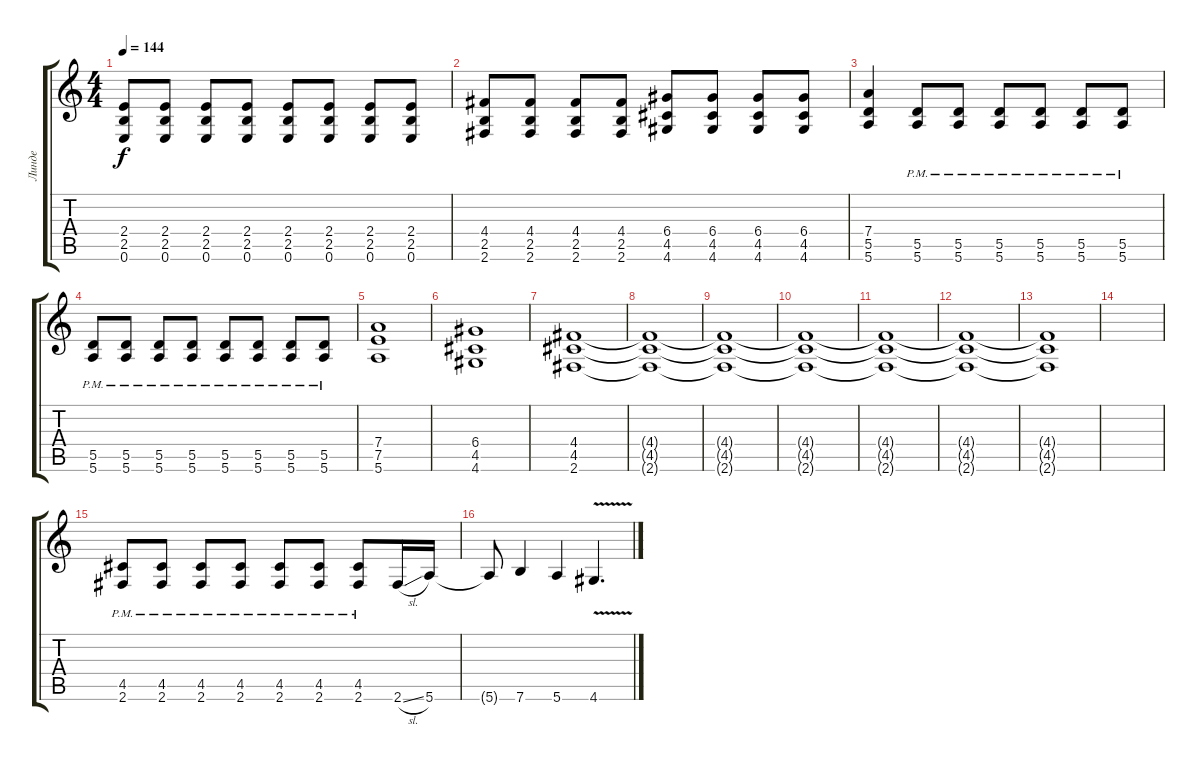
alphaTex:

\track ("Линде" "Линде") {instrument distortionguitar}
\staff {score tabs}
\tuning (E4 B3 G3 D3 A2 E2) {hide}
\ts (4 4)
\tempo 144
\clef g2
\ks c
(2.4 2.5 0.6).8{dy f} (2.4 2.5 0.6).8 (2.4 2.5 0.6).8 (2.4 2.5 0.6).8 (2.4 2.5 0.6).8 (2.4 2.5 0.6).8 (2.4 2.5 0.6).8 (2.4 2.5 0.6).8 |
(4.4 2.5 2.6).8 (4.4 2.5 2.6).8 (4.4 2.5 2.6).8 (4.4 2.5 2.6).8 (6.4 4.5 4.6).8 (6.4 4.5 4.6).8 (6.4 4.5 4.6).8 (6.4 4.5 4.6).8 |
(7.4 5.5 5.6).4 (5.5{pm} 5.6{pm}).8 (5.5{pm} 5.6{pm}).8 (5.5{pm} 5.6{pm}).8 (5.5{pm} 5.6{pm}).8 (5.5{pm} 5.6{pm}).8 (5.5{pm} 5.6{pm}).8 |
(5.5{pm} 5.6{pm}).8 (5.5{pm} 5.6{pm}).8 (5.5{pm} 5.6{pm}).8 (5.5{pm} 5.6{pm}).8 (5.5{pm} 5.6{pm}).8 (5.5{pm} 5.6{pm}).8 (5.5{pm} 5.6{pm}).8 (5.5{pm} 5.6{pm}).8 |
(7.4 7.5 5.6).1 |
(6.4 4.5 4.6).1 |
(4.4 4.5 2.6).1 |
(4.4{t} 4.5{t} 2.6{t}).1 |
(4.4{t} 4.5{t} 2.6{t}).1{volume 0} |
(4.4{t} 4.5{t} 2.6{t}).1 |
(4.4{t} 4.5{t} 2.6{t}).1 |
(4.4{t} 4.5{t} 2.6{t}).1 |
(4.4{t} 4.5{t} 2.6{t}).1 |
|
(4.5{pm} 2.6{pm}).8{volume 16} (4.5{pm} 2.6{pm}).8 (4.5{pm} 2.6{pm}).8 (4.5{pm} 2.6{pm}).8 (4.5{pm} 2.6{pm}).8 (4.5{pm} 2.6{pm}).8 (4.5{pm} 2.6{pm}).8 2.6{sl}.16 5.6.16 |
5.6{t}.8 7.6.4 5.6.4 4.6{v}.4{d}
